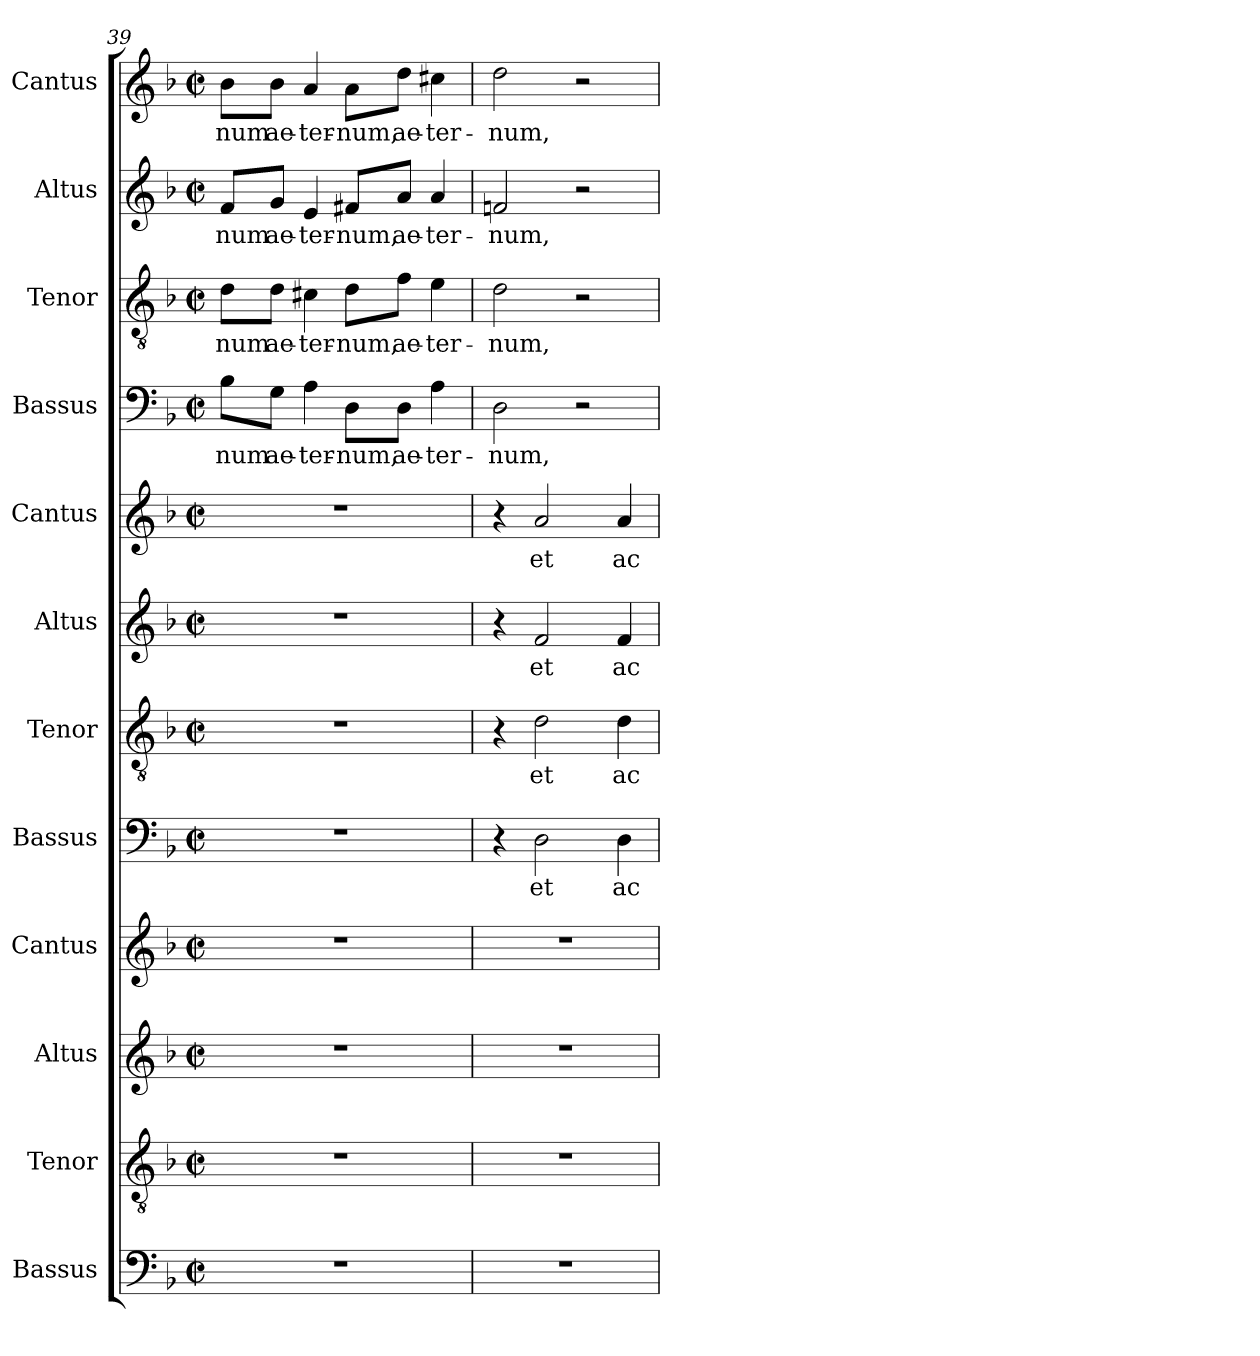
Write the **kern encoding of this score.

**kern	**kern	**kern	**kern	**kern	**text	**kern	**text	**kern	**text	**kern	**text	**kern	**text	**kern	**text	**kern	**text	**kern	**text
*part12	*part11	*part10	*part9	*part8	*part8	*part7	*part7	*part6	*part6	*part5	*part5	*part4	*part4	*part3	*part3	*part2	*part2	*part1	*part1
*staff12	*staff11	*staff10	*staff9	*staff8	*staff8	*staff7	*staff7	*staff6	*staff6	*staff5	*staff5	*staff4	*staff4	*staff3	*staff3	*staff2	*staff2	*staff1	*staff1
*I"Bassus	*I"Tenor	*I"Altus	*I"Cantus	*I"Bassus	*	*I"Tenor	*	*I"Altus	*	*I"Cantus	*	*I"Bassus	*	*I"Tenor	*	*I"Altus	*	*I"Cantus	*
*I'B.	*I'T.	*I'A.	*I'S.	*I'B.	*	*I'T.	*	*I'A.	*	*I'S.	*	*I'B.	*	*I'T.	*	*I'A.	*	*I'S.	*
!!LO:PB:g=z
*clefF4	*clefGv2	*clefG2	*clefG2	*clefF4	*	*clefGv2	*	*clefG2	*	*clefG2	*	*clefF4	*	*clefGv2	*	*clefG2	*	*clefG2	*
*	*ITrd7c12	*	*	*	*	*ITrd7c12	*	*	*	*	*	*	*	*ITrd7c12	*	*	*	*	*
*k[b-]	*k[b-]	*k[b-]	*k[b-]	*k[b-]	*	*k[b-]	*	*k[b-]	*	*k[b-]	*	*k[b-]	*	*k[b-]	*	*k[b-]	*	*k[b-]	*
*F:	*F:	*F:	*F:	*F:	*	*F:	*	*F:	*	*F:	*	*F:	*	*F:	*	*F:	*	*F:	*
*M2/2	*M2/2	*M2/2	*M2/2	*M2/2	*	*M2/2	*	*M2/2	*	*M2/2	*	*M2/2	*	*M2/2	*	*M2/2	*	*M2/2	*
*met(c|)	*met(c|)	*met(c|)	*met(c|)	*met(c|)	*	*met(c|)	*	*met(c|)	*	*met(c|)	*	*met(c|)	*	*met(c|)	*	*met(c|)	*	*met(c|)	*
=39	=39	=39	=39	=39	=39	=39	=39	=39	=39	=39	=39	=39	=39	=39	=39	=39	=39	=39	=39
!	!	!	!	!	!	!	!	!	!	!	!	!	!LO:LY:b:color=#000000	!	!	!	!	!	!
!	!	!	!	!	!	!	!	!	!	!	!	!	!	!	!LO:LY:b:color=#000000	!	!	!	!
!	!	!	!	!	!	!	!	!	!	!	!	!	!	!	!	!	!LO:LY:b:color=#000000	!	!
!	!	!	!	!	!	!	!	!	!	!	!	!	!	!	!	!	!	!	!LO:LY:b:color=#000000
1r	1r	1r	1r	1r	.	1r	.	1r	.	1r	.	8B-i\L	-num	8Di\L	-num	8fi/L	-num	8b-i\L	-num
!	!	!	!	!	!	!	!	!	!	!	!	!	!LO:LY:b:color=#000000	!	!	!	!	!	!
!	!	!	!	!	!	!	!	!	!	!	!	!	!	!	!LO:LY:b:color=#000000	!	!	!	!
!	!	!	!	!	!	!	!	!	!	!	!	!	!	!	!	!	!LO:LY:b:color=#000000	!	!
!	!	!	!	!	!	!	!	!	!	!	!	!	!	!	!	!	!	!	!LO:LY:b:color=#000000
.	.	.	.	.	.	.	.	.	.	.	.	8Gi\J	ae-	8Di\J	ae-	8gi/J	ae-	8b-i\J	ae-
!	!	!	!	!	!	!	!	!	!	!	!	!	!LO:LY:b:color=#000000	!	!	!	!	!	!
!	!	!	!	!	!	!	!	!	!	!	!	!	!	!	!LO:LY:b:color=#000000	!	!	!	!
!	!	!	!	!	!	!	!	!	!	!	!	!	!	!	!	!	!LO:LY:b:color=#000000	!	!
!	!	!	!	!	!	!	!	!	!	!	!	!	!	!	!	!	!	!	!LO:LY:b:color=#000000
.	.	.	.	.	.	.	.	.	.	.	.	4Ai\	-ter-	4C#Xi\	-ter-	4ei/	-ter-	4ai/	-ter-
!	!	!	!	!	!	!	!	!	!	!	!	!	!LO:LY:b:color=#000000	!	!	!	!	!	!
!	!	!	!	!	!	!	!	!	!	!	!	!	!	!	!LO:LY:b:color=#000000	!	!	!	!
!	!	!	!	!	!	!	!	!	!	!	!	!	!	!	!	!	!LO:LY:b:color=#000000	!	!
!	!	!	!	!	!	!	!	!	!	!	!	!	!	!	!	!	!	!	!LO:LY:b:color=#000000
.	.	.	.	.	.	.	.	.	.	.	.	8Di\L	-num,	8Di\L	-num,	8f#Xi/L	-num,	8ai\L	-num,
!	!	!	!	!	!	!	!	!	!	!	!	!	!LO:LY:b:color=#000000	!	!	!	!	!	!
!	!	!	!	!	!	!	!	!	!	!	!	!	!	!	!LO:LY:b:color=#000000	!	!	!	!
!	!	!	!	!	!	!	!	!	!	!	!	!	!	!	!	!	!LO:LY:b:color=#000000	!	!
!	!	!	!	!	!	!	!	!	!	!	!	!	!	!	!	!	!	!	!LO:LY:b:color=#000000
.	.	.	.	.	.	.	.	.	.	.	.	8Di\J	ae-	8Fi\J	ae-	8ai/J	ae-	8ddi\J	ae-
!	!	!	!	!	!	!	!	!	!	!	!	!	!LO:LY:b:color=#000000	!	!	!	!	!	!
!	!	!	!	!	!	!	!	!	!	!	!	!	!	!	!LO:LY:b:color=#000000	!	!	!	!
!	!	!	!	!	!	!	!	!	!	!	!	!	!	!	!	!	!LO:LY:b:color=#000000	!	!
!	!	!	!	!	!	!	!	!	!	!	!	!	!	!	!	!	!	!	!LO:LY:b:color=#000000
.	.	.	.	.	.	.	.	.	.	.	.	4Ai\	-ter-	4Ei\	-ter-	4ai/	-ter-	4cc#Xi\	-ter-
=40	=40	=40	=40	=40	=40	=40	=40	=40	=40	=40	=40	=40	=40	=40	=40	=40	=40	=40	=40
!	!	!	!	!	!	!	!	!	!	!	!	!	!LO:LY:b:color=#000000	!	!	!	!	!	!
!	!	!	!	!	!	!	!	!	!	!	!	!	!	!	!LO:LY:b:color=#000000	!	!	!	!
!	!	!	!	!	!	!	!	!	!	!	!	!	!	!	!	!	!LO:LY:b:color=#000000	!	!
!	!	!	!	!	!	!	!	!	!	!	!	!	!	!	!	!	!	!	!LO:LY:b:color=#000000
1r	1r	1r	1r	4r	.	4r	.	4r	.	4r	.	2Di\	-num,	2Di\	-num,	2fni/	-num,	2ddi\	-num,
!	!	!	!	!	!LO:LY:b:color=#000000	!	!	!	!	!	!	!	!	!	!	!	!	!	!
!	!	!	!	!	!	!	!LO:LY:b:color=#000000	!	!	!	!	!	!	!	!	!	!	!	!
!	!	!	!	!	!	!	!	!	!LO:LY:b:color=#000000	!	!	!	!	!	!	!	!	!	!
!	!	!	!	!	!	!	!	!	!	!	!LO:LY:b:color=#000000	!	!	!	!	!	!	!	!
.	.	.	.	2Di\	et	2Di\	et	2fi/	et	2ai/	et	.	.	.	.	.	.	.	.
.	.	.	.	.	.	.	.	.	.	.	.	2r	.	2r	.	2r	.	2r	.
!	!	!	!	!	!LO:LY:b:color=#000000	!	!	!	!	!	!	!	!	!	!	!	!	!	!
!	!	!	!	!	!	!	!LO:LY:b:color=#000000	!	!	!	!	!	!	!	!	!	!	!	!
!	!	!	!	!	!	!	!	!	!LO:LY:b:color=#000000	!	!	!	!	!	!	!	!	!	!
!	!	!	!	!	!	!	!	!	!	!	!LO:LY:b:color=#000000	!	!	!	!	!	!	!	!
.	.	.	.	4Di\	ac-	4Di\	ac-	4fi/	ac-	4ai/	ac-	.	.	.	.	.	.	.	.
=	=	=	=	=	=	=	=	=	=	=	=	=	=	=	=	=	=	=	=
*-	*-	*-	*-	*-	*-	*-	*-	*-	*-	*-	*-	*-	*-	*-	*-	*-	*-	*-	*-
